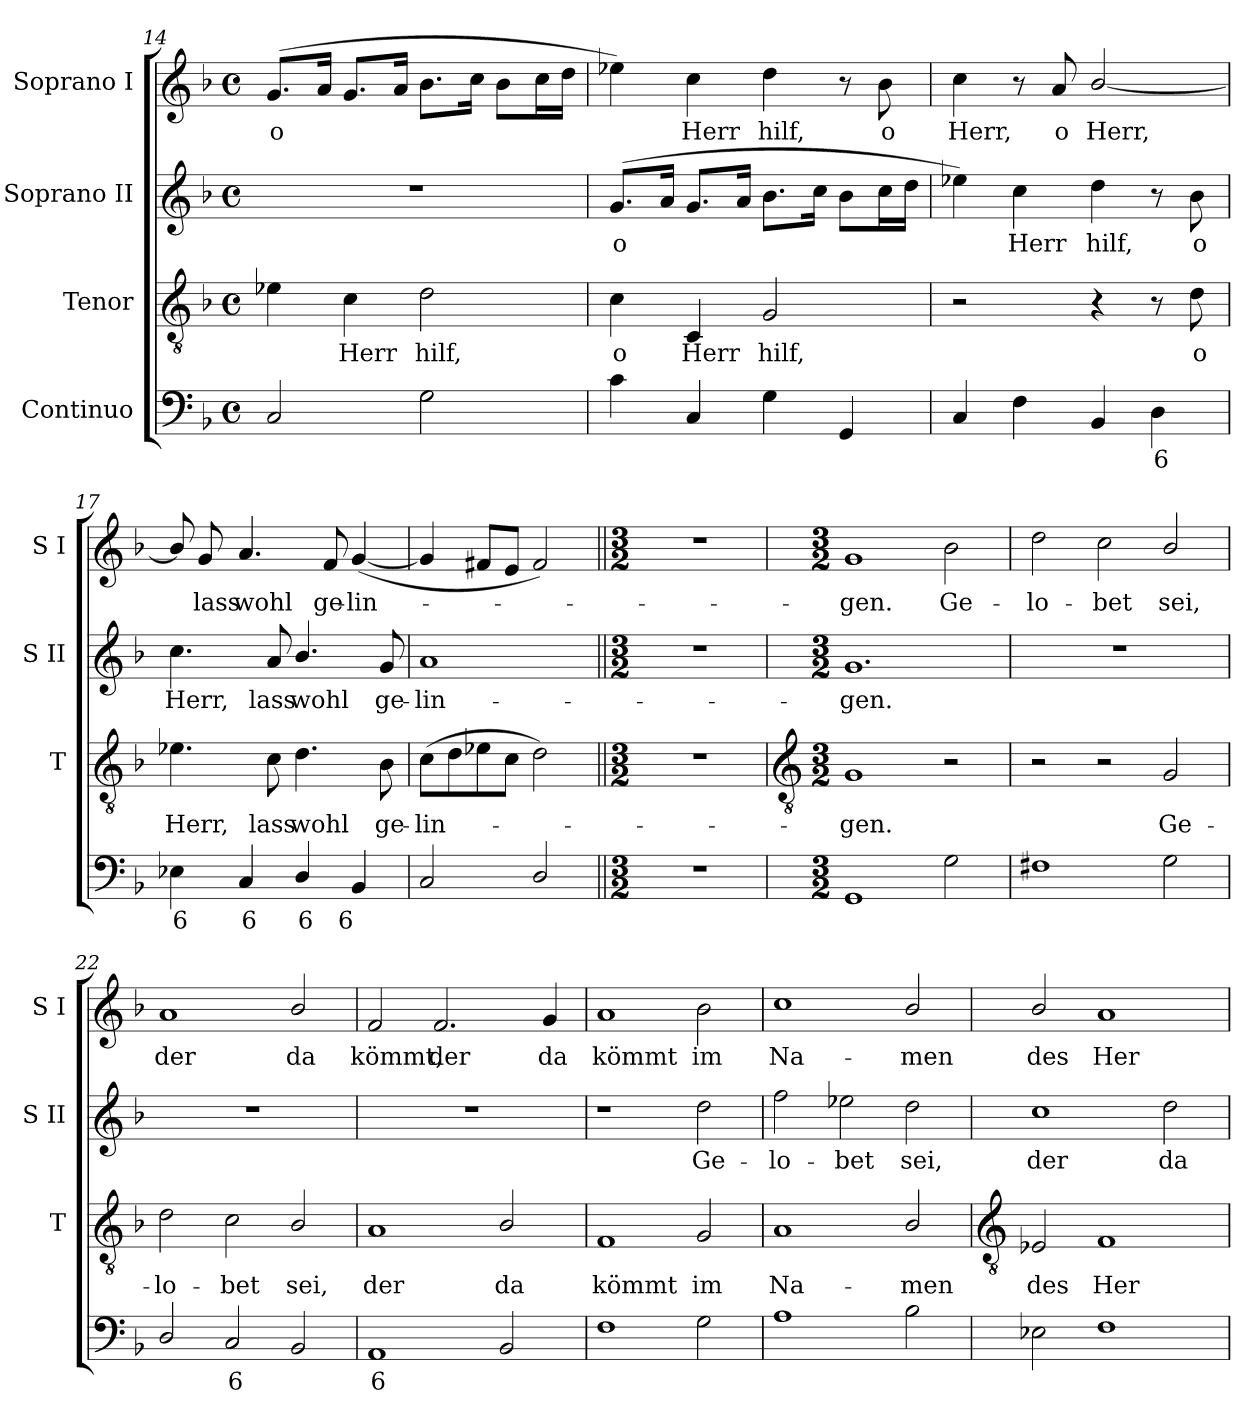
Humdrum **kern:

**kern	**text	**kern	**text	**kern	**text	**kern	**text
*part4	*part4	*part3	*part3	*part2	*part2	*part1	*part1
*staff4	*staff4	*staff3	*staff3	*staff2	*staff2	*staff1	*staff1
*I"Continuo	*	*I"Tenor	*	*I"Soprano II	*	*I"Soprano I	*
*	*	*I'T	*	*I'S II	*	*I'S I	*
!!LO:LB:g=z
*clefF4	*	*clefGv2	*	*clefG2	*	*clefG2	*
*k[b-]	*	*k[b-]	*	*k[b-]	*	*k[b-]	*
*F:	*	*F:	*	*F:	*	*F:	*
*M4/4	*	*M4/4	*	*M4/4	*	*M4/4	*
*met(c)	*	*met(c)	*	*met(c)	*	*met(c)	*
=14	=14	=14	=14	=14	=14	=14	=14
!	!	!	!	!	!	!	!LO:LY:b
2C	.	4e-X	.	1r	.	(<8.gL	o
.	.	.	.	.	.	16aJ	.
!	!	!	!LO:LY:b	!	!	!	!
.	.	4c	Herr	.	.	8.gL	.
.	.	.	.	.	.	16aJ	.
!	!	!	!LO:LY:b	!	!	!	!
2G	.	2d	hilf,	.	.	8.b-L	.
.	.	.	.	.	.	16ccJ	.
.	.	.	.	.	.	8b-L	.
.	.	.	.	.	.	16ccL	.
.	.	.	.	.	.	16ddJJ	.
=15	=15	=15	=15	=15	=15	=15	=15
!	!	!	!LO:LY:b	!	!LO:LY:b	!	!
4c	.	4c	o	(<8.gL	o	4ee-X)	.
.	.	.	.	16aJ	.	.	.
!	!	!	!LO:LY:b	!	!	!	!LO:LY:b
4C	.	4C	Herr	8.gL	.	4cc	Herr
.	.	.	.	16aJ	.	.	.
!	!	!	!LO:LY:b	!	!	!	!LO:LY:b
4G	.	2G	hilf,	8.b-L	.	4dd	hilf,
.	.	.	.	16ccJ	.	.	.
4GG	.	.	.	8b-L	.	8r	.
!	!	!	!	!	!	!	!LO:LY:b
.	.	.	.	16ccL	.	8b-	o
.	.	.	.	16ddJJ	.	.	.
=16	=16	=16	=16	=16	=16	=16	=16
!	!	!	!	!	!	!	!LO:LY:b
4C	.	2r	.	4ee-X)	.	4cc	Herr,
!	!	!	!	!	!LO:LY:b	!	!
4F	.	.	.	4cc	Herr	8r	.
!	!	!	!	!	!	!	!LO:LY:b
.	.	.	.	.	.	8a	o
!	!	!	!	!	!LO:LY:b	!	!LO:LY:b
4BB-	.	4r	.	4dd	hilf,	[2b-/	Herr,
!	!LO:LY:b	!	!	!	!	!	!
4D	6	8r	.	8r	.	.	.
!	!	!	!LO:LY:b	!	!LO:LY:b	!	!
.	.	8d	o	8b-	o	.	.
=17	=17	=17	=17	=17	=17	=17	=17
!	!LO:LY:b	!	!LO:LY:b	!	!LO:LY:b	!	!
4E-X	6	4.e-X	Herr,	4.cc	Herr,	8b-/]	.
!	!	!	!	!	!	!	!LO:LY:b
.	.	.	.	.	.	8g	lass
!	!LO:LY:b	!	!	!	!	!	!LO:LY:b
4C	6	.	.	.	.	4.a	wohl
!	!	!	!LO:LY:b	!	!LO:LY:b	!	!
.	.	8c	lass	8a	lass	.	.
!	!LO:LY:b	!	!LO:LY:b	!	!LO:LY:b	!	!
4D/	6	4.d	wohl	4.b-/	wohl	.	.
!	!	!	!	!	!	!	!LO:LY:b
.	.	.	.	.	.	8f	ge-
!	!LO:LY:b	!	!	!	!	!	!LO:LY:b
4BB-	6	.	.	.	.	(<[4g/	-lin-
!	!	!	!LO:LY:b	!	!LO:LY:b	!	!
.	.	8B-	ge-	8g	ge-	.	.
=18	=18	=18	=18	=18	=18	=18	=18
!	!	!	!LO:LY:b	!	!LO:LY:b	!	!
2C	.	(>8cL	-lin-	1a	-lin-	4g/]	.
.	.	8d	.	.	.	.	.
.	.	8e-X	.	.	.	8f#XL	.
.	.	8cJ	.	.	.	8eJ	.
2D/	.	2d)	.	.	.	2f#)	.
=19||	=19||	=19||	=19||	=19||	=19||	=19||	=19||
*M3/2	*	*M3/2	*	*M3/2	*	*M3/2	*
1.r	.	1.r	.	1.r	.	1.r	.
!!LO:LB:g=z
=20	=20	=20	=20	=20	=20	=20	=20
*	*	*clefGv2	*	*	*	*	*
*M3/2	*	*M3/2	*	*M3/2	*	*M3/2	*
!	!	!	!LO:LY:b	!	!LO:LY:b	!	!LO:LY:b
1GG	.	1G	gen.	1.g	-gen.	1g	gen.
!	!	!	!	!	!	!	!LO:LY:b
2G	.	2r	.	.	.	2b-	Ge-
=21	=21	=21	=21	=21	=21	=21	=21
!	!	!	!	!LO:N:vis=1	!	!	!LO:LY:b
1F#X	.	2r	.	1.r	.	2dd	-lo-
!	!	!	!	!	!	!	!LO:LY:b
.	.	2r	.	.	.	2cc	-bet
!	!	!	!LO:LY:b	!	!	!	!LO:LY:b
2G	.	2G	Ge-	.	.	2b-/	sei,
=22	=22	=22	=22	=22	=22	=22	=22
!	!	!	!LO:LY:b	!LO:N:vis=1	!	!	!LO:LY:b
2D/	.	2d	-lo-	1.r	.	1a	der
!	!LO:LY:b	!	!LO:LY:b	!	!	!	!
2C	6	2c	-bet	.	.	.	.
!	!	!	!LO:LY:b	!	!	!	!LO:LY:b
2BB-	.	2B-/	sei,	.	.	2b-/	da
=23	=23	=23	=23	=23	=23	=23	=23
!	!LO:LY:b	!	!LO:LY:b	!LO:N:vis=1	!	!	!LO:LY:b
1AA	6	1A	der	1.r	.	2f	kömmt,
!	!	!	!	!	!	!	!LO:LY:b
.	.	.	.	.	.	2.f	der
!	!	!	!LO:LY:b	!	!	!	!
2BB-	.	2B-/	da	.	.	.	.
!	!	!	!	!	!	!	!LO:LY:b
.	.	.	.	.	.	4g	da
=24	=24	=24	=24	=24	=24	=24	=24
!	!	!	!LO:LY:b	!	!	!	!LO:LY:b
1F	.	1F	kömmt	1r	.	1a	kömmt
!	!	!	!LO:LY:b	!	!LO:LY:b	!	!LO:LY:b
2G	.	2G	im	2dd	Ge-	2b-	im
=25	=25	=25	=25	=25	=25	=25	=25
!	!	!	!LO:LY:b	!	!LO:LY:b	!	!LO:LY:b
1A	.	1A	Na-	2ff	-lo-	1cc	Na-
!	!	!	!	!	!LO:LY:b	!	!
.	.	.	.	2ee-X	-bet	.	.
!	!	!	!LO:LY:b	!	!LO:LY:b	!	!LO:LY:b
2B-	.	2B-/	-men	2dd	sei,	2b-/	-men
!!LO:LB:g=z
=26	=26	=26	=26	=26	=26	=26	=26
*	*	*clefGv2	*	*	*	*	*
!	!	!	!LO:LY:b	!	!LO:LY:b	!	!LO:LY:b
2E-X	.	2E-X	des	1cc	der	2b-/	des
!	!	!	!LO:LY:b	!	!	!	!LO:LY:b
1F	.	1F	Her-	.	.	1a	Her-
!	!	!	!	!	!LO:LY:b	!	!
.	.	.	.	2dd	da	.	.
=	=	=	=	=	=	=	=
*-	*-	*-	*-	*-	*-	*-	*-
